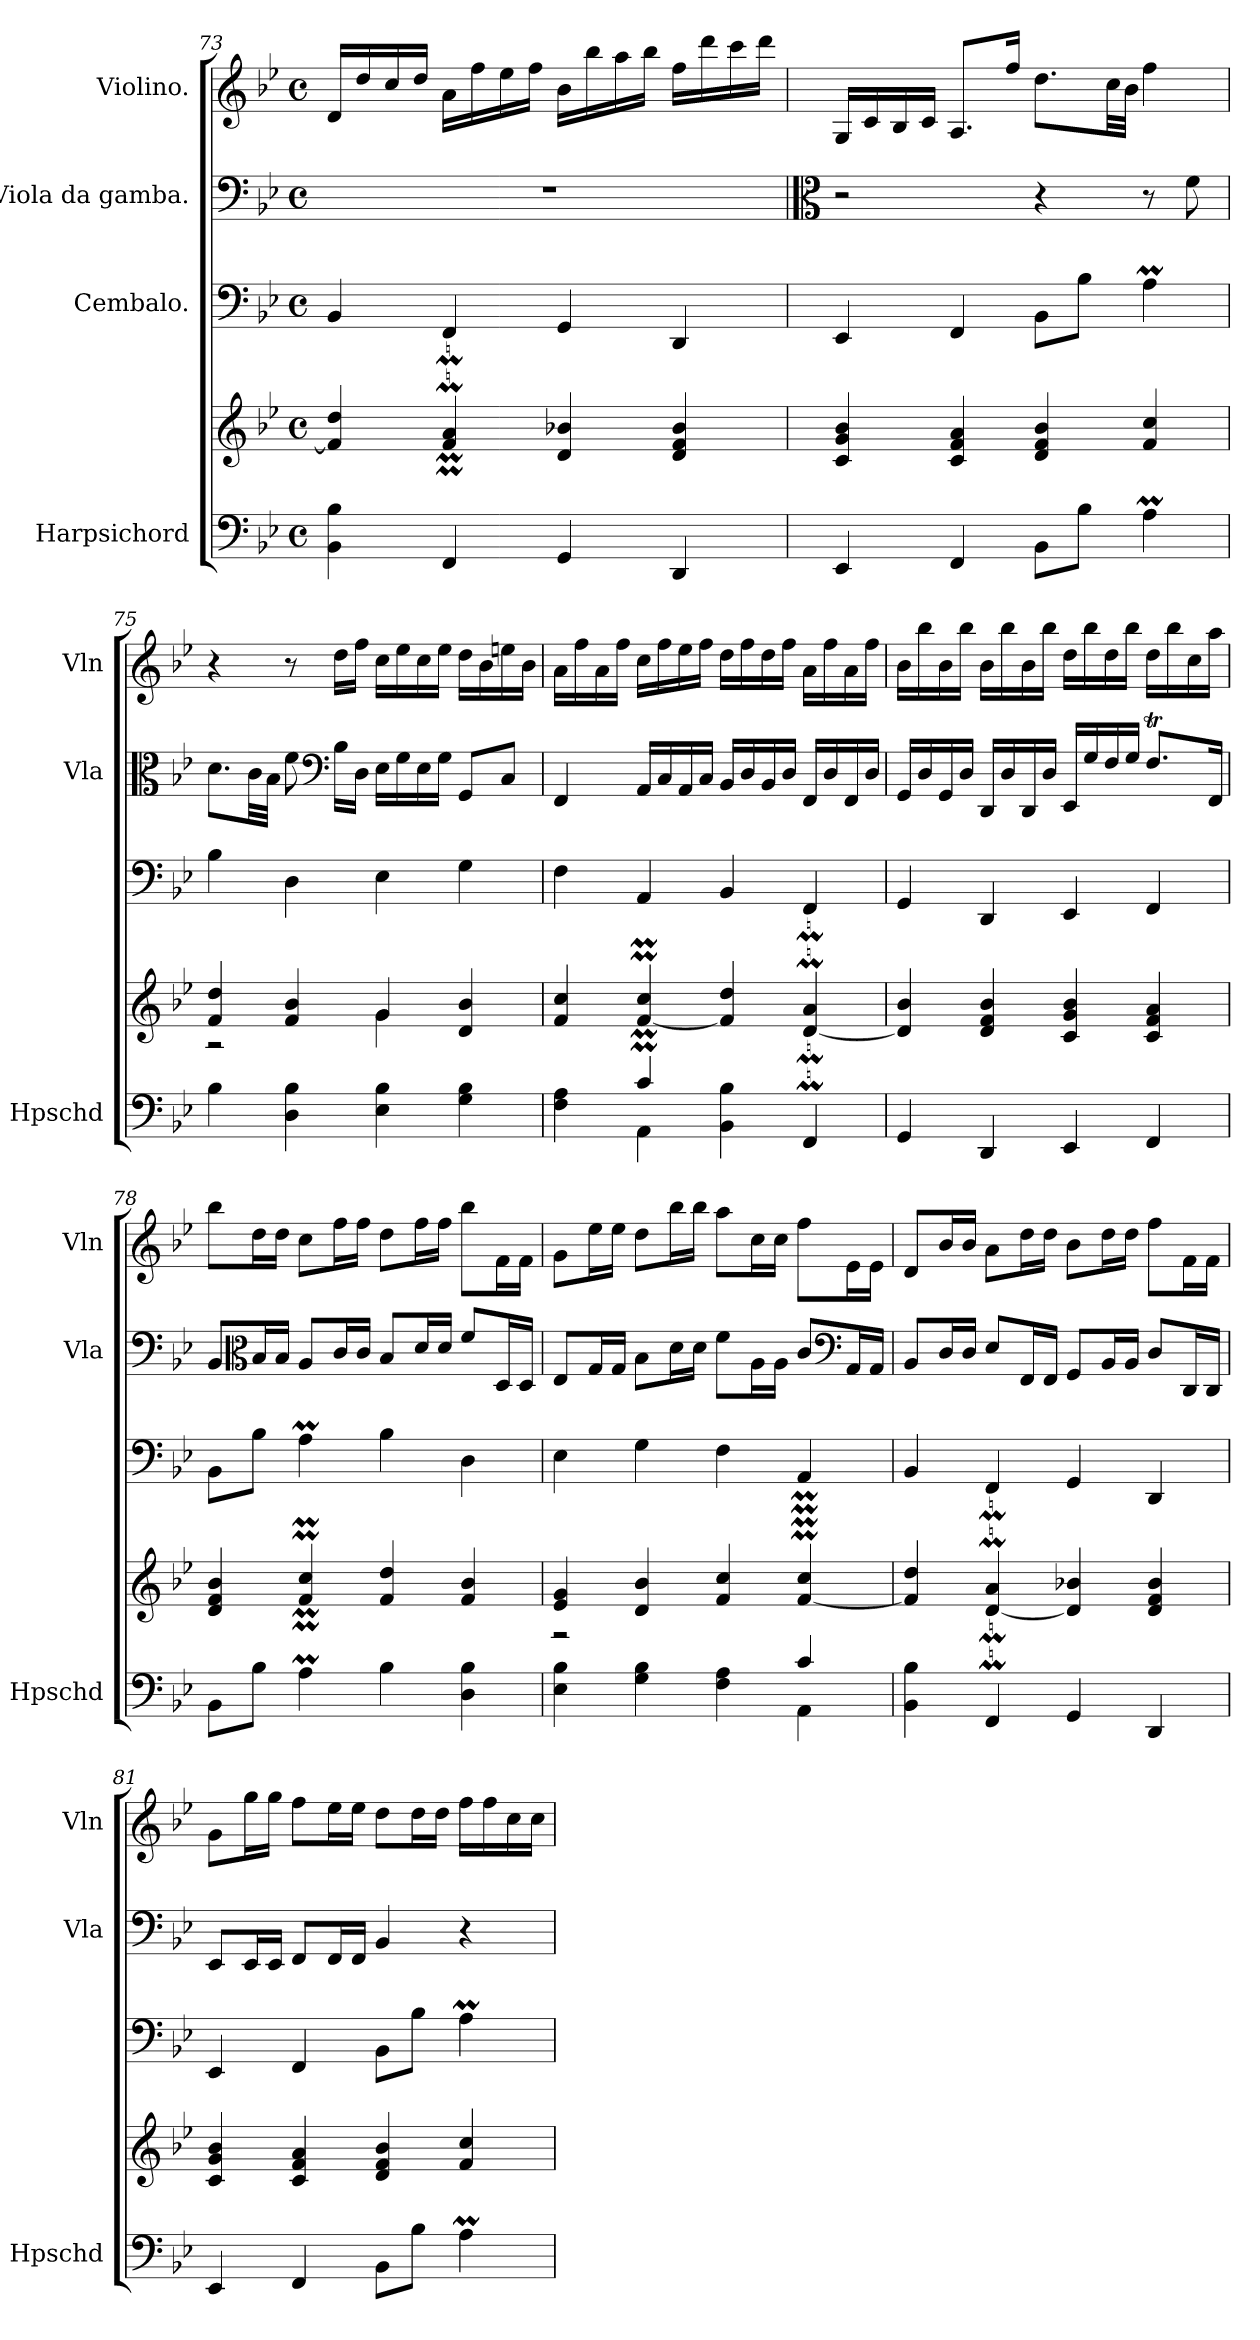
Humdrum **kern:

**kern	**kern	**kern	**kern	**kern
*part4	*part4	*part3	*part2	*part1
*staff5	*staff4	*staff3	*staff2	*staff1
*I"Harpsichord	*	*I"Cembalo.	*I"Viola da gamba.	*I"Violino.
*I'Hpschd	*	*	*I'Vla	*I'Vln
!!LO:LB:g=z
*clefF4	*clefG2	*clefF4	*clefF4	*clefG2
*k[b-e-]	*k[b-e-]	*k[b-e-]	*k[b-e-]	*k[b-e-]
*M4/4	*M4/4	*M4/4	*M4/4	*M4/4
*met(c)	*met(c)	*met(c)	*met(c)	*met(c)
=73	=73	=73	=73	=73
4BB-\ 4B-\	4f/] 4dd/	4BB-/	1r	16d/LL
.	.	.	.	16dd/
.	.	.	.	16cc/
.	.	.	.	16dd/JJ
4FF/	4f/M 4a/M	4FF/	.	16a\LL
.	.	.	.	16ff\
.	.	.	.	16ee-\
.	.	.	.	16ff\JJ
4GG/	4d/ 4b-/	4GG/	.	16b-\LL
.	.	.	.	16bb-\
.	.	.	.	16aa\
.	.	.	.	16bb-\JJ
4DD/	4d/ 4f/ 4b-/	4DD/	.	16ff\LL
.	.	.	.	16ddd\
.	.	.	.	16ccc\
.	.	.	.	16ddd\JJ
=74	=74	=74	=74	=74
*	*	*	*clefC3	*
4EE-/	4c/ 4g/ 4b-/	4EE-/	2r	16G/LL
.	.	.	.	16c/
.	.	.	.	16B-/
.	.	.	.	16c/JJ
4FF/	4c/ 4f/ 4a/	4FF/	.	8.A/L
.	.	.	.	16ff/Jk
8BB-\L	4d/ 4f/ 4b-/	8BB-\L	4r	8.dd\L
8B-\J	.	8B-\J	.	.
.	.	.	.	32cc\LL
.	.	.	.	32b-\JJJ
4Am\	4f/ 4cc/	4Am\	8r	4ff\
.	.	.	8f\	.
=75	=75	=75	=75	=75
*	*^	*	*	*
4B-\	4f/ 4dd/	2r	4B-\	8.d\L	4r
.	.	.	.	32c\LL	.
.	.	.	.	32B-\JJJ	.
4D\ 4B-\	4f/ 4b-/	.	4D\	8f\	8r
*	*	*	*	*clefF4	*
.	.	.	.	16B-\LL	16dd\LL
.	.	.	.	16D\JJ	16ff\JJ
4E-\ 4B-\	4g/	4g\	4E-\	16E-\LL	16cc\LL
.	.	.	.	16G\	16ee-\
.	.	.	.	16E-\	16cc\
.	.	.	.	16G\JJ	16ee-\JJ
4G\ 4B-\	4d/ 4b-/	4ryy	4G\	8GG/L	16dd\LL
.	.	.	.	.	16b-\
.	.	.	.	8C/J	16een\
.	.	.	.	.	16b-\JJ
*	*v	*v	*	*	*
=76	=76	=76	=76	=76
*^	*	*	*	*
4F\ 4A\	4ryy	4f/ 4cc/	4F\	4FF/	16a\LL
.	.	.	.	.	16ff\
.	.	.	.	.	16a\
.	.	.	.	.	16ff\JJ
4c/	4AA\	[4f/M 4cc/M	4AA/	16AA/LL	16cc\LL
.	.	.	.	16C/	16ff\
.	.	.	.	16AA/	16ee-\
.	.	.	.	16C/JJ	16ff\JJ
4BB-\ 4B-\	2ryy	4f/] 4dd/	4BB-/	16BB-/LL	16dd\LL
.	.	.	.	16D/	16ff\
.	.	.	.	16BB-/	16dd\
.	.	.	.	16D/JJ	16ff\JJ
4FF/	.	[4d/M 4a/M	4FF/	16FF/LL	16a\LL
.	.	.	.	16D/	16ff\
.	.	.	.	16FF/	16a\
.	.	.	.	16D/JJ	16ff\JJ
*v	*v	*	*	*	*
!!LO:LB:g=z
=77	=77	=77	=77	=77
4GG/	4d/] 4b-/	4GG/	16GG/LL	16b-\LL
.	.	.	16D/	16bb-\
.	.	.	16GG/	16b-\
.	.	.	16D/JJ	16bb-\JJ
4DD/	4d/ 4f/ 4b-/	4DD/	16DD/LL	16b-\LL
.	.	.	16D/	16bb-\
.	.	.	16DD/	16b-\
.	.	.	16D/JJ	16bb-\JJ
4EE-/	4c/ 4g/ 4b-/	4EE-/	16EE-/LL	16dd\LL
.	.	.	16G/	16bb-\
.	.	.	16F/	16dd\
.	.	.	16G/JJ	16bb-\JJ
4FF/	4c/ 4f/ 4a/	4FF/	8.FT/L	16dd\LL
.	.	.	.	16bb-\
.	.	.	.	16cc\
.	.	.	16FF/Jk	16aa\JJ
=78	=78	=78	=78	=78
8BB-\L	4d/ 4f/ 4b-/	8BB-\L	8BB-/L	8bb-\L
*	*	*	*clefC3	*
8B-\J	.	8B-\J	16B-/L	16dd\L
.	.	.	16B-/JJ	16dd\JJ
4Am\	4f/M 4cc/M	4Am\	8A/L	8cc\L
.	.	.	16c/L	16ff\L
.	.	.	16c/JJ	16ff\JJ
4B-\	4f/ 4dd/	4B-\	8B-/L	8dd\L
.	.	.	16d/L	16ff\L
.	.	.	16d/JJ	16ff\JJ
4D\ 4B-\	4f/ 4b-/	4D\	8f/L	8bb-\L
.	.	.	16D/L	16f\L
.	.	.	16D/JJ	16f\JJ
=79	=79	=79	=79	=79
*^	*^	*	*	*
4E-\ 4B-\	2.ryy	4e-/ 4g/	2r	4E-\	8E-/L	8g\L
.	.	.	.	.	16G/L	16ee-\L
.	.	.	.	.	16G/JJ	16ee-\JJ
4G\ 4B-\	.	4d/ 4b-/	.	4G\	8B-\L	8dd\L
.	.	.	.	.	16d\L	16bb-\L
.	.	.	.	.	16d\JJ	16bb-\JJ
4F\ 4A\	.	4f/ 4cc/	2ryy	4F\	8f\L	8aa\L
.	.	.	.	.	16A\L	16cc\L
.	.	.	.	.	16A\JJ	16cc\JJ
4c/	4AA\	[4f/M 4cc/M	.	4AA/	8c/L	8ff\L
*	*	*	*	*	*clefF4	*
.	.	.	.	.	16AA/L	16e-\L
.	.	.	.	.	16AA/JJ	16e-\JJ
*v	*v	*	*	*	*	*
*	*v	*v	*	*	*
=80	=80	=80	=80	=80
4BB-\ 4B-\	4f/] 4dd/	4BB-/	8BB-/L	8d/L
.	.	.	16D/L	16b-/L
.	.	.	16D/JJ	16b-/JJ
4FF/	[4d/M 4a/M	4FF/	8E-/L	8a\L
.	.	.	16FF/L	16dd\L
.	.	.	16FF/JJ	16dd\JJ
4GG/	4d/] 4b-/	4GG/	8GG/L	8b-\L
.	.	.	16BB-/L	16dd\L
.	.	.	16BB-/JJ	16dd\JJ
4DD/	4d/ 4f/ 4b-/	4DD/	8D/L	8ff\L
.	.	.	16DD/L	16f\L
.	.	.	16DD/JJ	16f\JJ
!!LO:PB:g=z
=81	=81	=81	=81	=81
4EE-/	4c/ 4g/ 4b-/	4EE-/	8EE-/L	8g\L
.	.	.	16EE-/L	16gg\L
.	.	.	16EE-/JJ	16gg\JJ
4FF/	4c/ 4f/ 4a/	4FF/	8FF/L	8ff\L
.	.	.	16FF/L	16ee-\L
.	.	.	16FF/JJ	16ee-\JJ
8BB-\L	4d/ 4f/ 4b-/	8BB-\L	4BB-/	8dd\L
8B-\J	.	8B-\J	.	16dd\L
.	.	.	.	16dd\JJ
4Am\	4f/ 4cc/	4Am\	4r	16ff\LL
.	.	.	.	16ff\
.	.	.	.	16cc\
.	.	.	.	16cc\JJ
=	=	=	=	=
*-	*-	*-	*-	*-
